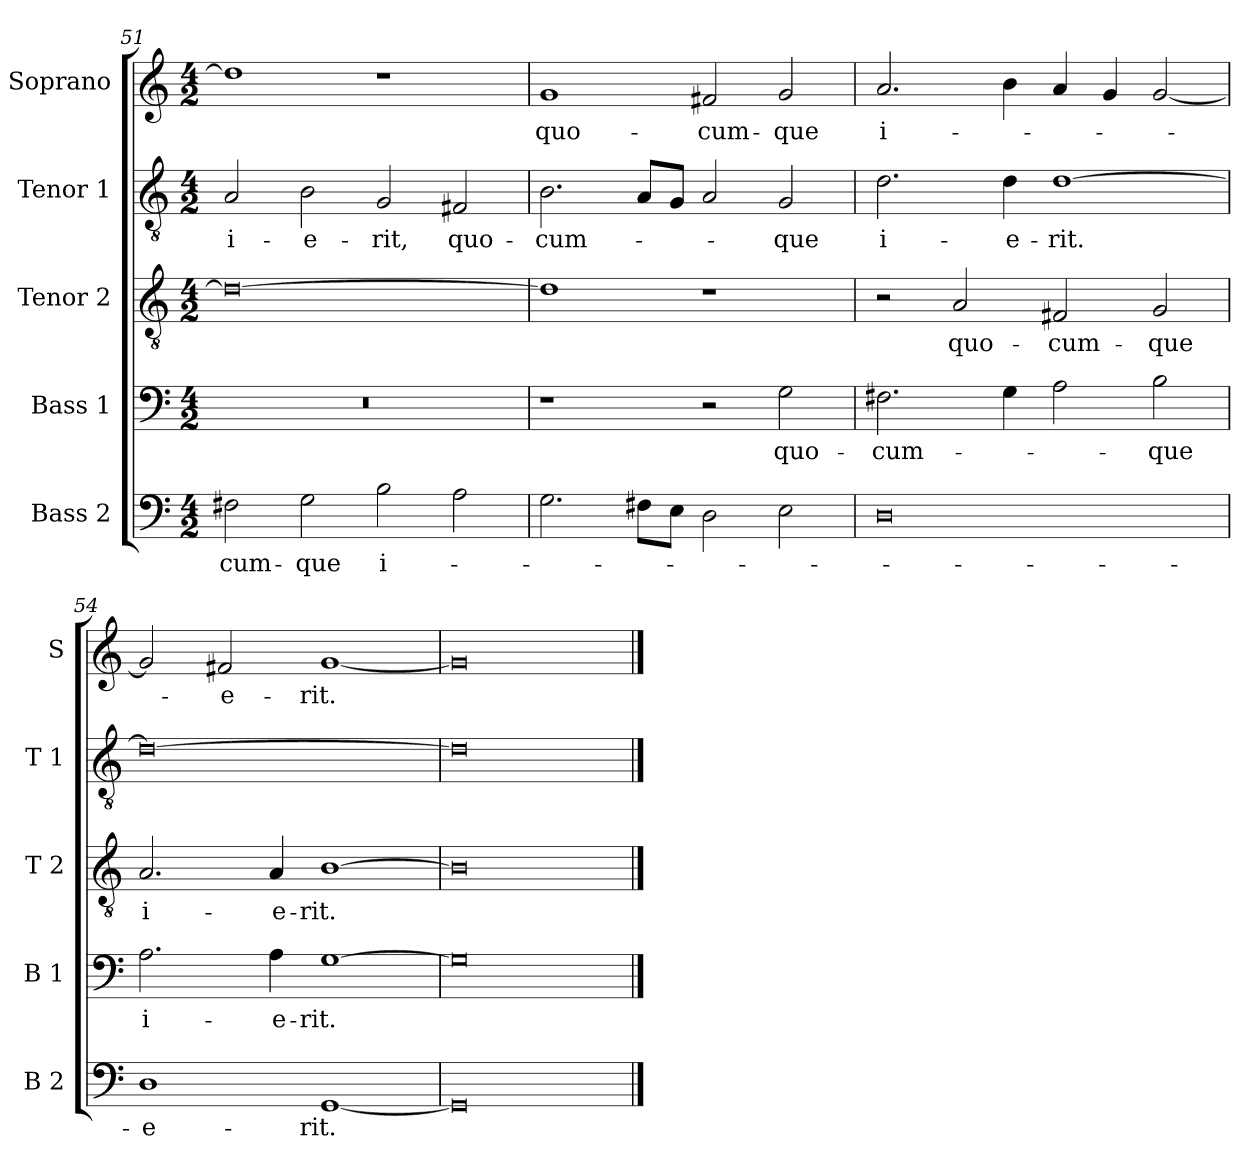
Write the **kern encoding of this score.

**kern	**text	**kern	**text	**kern	**text	**kern	**text	**kern	**text
*part5	*part5	*part4	*part4	*part3	*part3	*part2	*part2	*part1	*part1
*staff5	*staff5	*staff4	*staff4	*staff3	*staff3	*staff2	*staff2	*staff1	*staff1
*I"Bass 2	*	*I"Bass 1	*	*I"Tenor 2	*	*I"Tenor 1	*	*I"Soprano	*
*I'B 2	*	*I'B 1	*	*I'T 2	*	*I'T 1	*	*I'S	*
!!LO:LB:g=z
*clefF4	*	*clefF4	*	*clefGv2	*	*clefGv2	*	*clefG2	*
*k[]	*	*k[]	*	*k[]	*	*k[]	*	*k[]	*
*C:	*	*C:	*	*C:	*	*C:	*	*C:	*
*M4/2	*	*M4/2	*	*M4/2	*	*M4/2	*	*M4/2	*
=51	=51	=51	=51	=51	=51	=51	=51	=51	=51
!	!LO:LY:b	!	!	!	!	!	!LO:LY:b	!	!
2F#X\	-cum-	0r	.	0d_	.	2A/	i-	1dd]	.
!	!LO:LY:b	!	!	!	!	!	!LO:LY:b	!	!
2G\	-que	.	.	.	.	2B\	-e-	.	.
!	!LO:LY:b	!	!	!	!	!	!LO:LY:b	!	!
2B\	i-	.	.	.	.	2G/	-rit,	1r	.
!	!	!	!	!	!	!	!LO:LY:b	!	!
2A\	.	.	.	.	.	2F#X/	quo-	.	.
=52	=52	=52	=52	=52	=52	=52	=52	=52	=52
!	!	!	!	!	!	!	!LO:LY:b	!	!LO:LY:b
2.G\	.	1r	.	1d]	.	2.B\	-cum-	1g	quo-
8F#X\L	.	.	.	.	.	8A/L	.	.	.
8E\J	.	.	.	.	.	8G/J	.	.	.
!	!	!	!	!	!	!	!	!	!LO:LY:b
2D\	.	2r	.	1r	.	2A/	.	2f#X/	-cum-
!	!	!	!LO:LY:b	!	!	!	!LO:LY:b	!	!LO:LY:b
2E\	.	2G\	quo-	.	.	2G/	-que	2g/	-que
=53	=53	=53	=53	=53	=53	=53	=53	=53	=53
!	!	!	!LO:LY:b	!	!	!	!LO:LY:b	!	!LO:LY:b
0D	.	2.F#X\	-cum-	2r	.	2.d\	i-	2.a/	i-
!	!	!	!	!	!LO:LY:b	!	!	!	!
.	.	.	.	2A/	quo-	.	.	.	.
!	!	!	!	!	!	!	!LO:LY:b	!	!
.	.	4G\	.	.	.	4d\	-e-	4b\	.
!	!	!	!	!	!LO:LY:b	!	!LO:LY:b	!	!
.	.	2A\	.	2F#X/	-cum-	[1d	-rit.	4a/	.
.	.	.	.	.	.	.	.	4g/	.
!	!	!	!LO:LY:b	!	!LO:LY:b	!	!	!	!
.	.	2B\	-que	2G/	-que	.	.	[2g/	.
=54	=54	=54	=54	=54	=54	=54	=54	=54	=54
!	!LO:LY:b	!	!LO:LY:b	!	!LO:LY:b	!	!	!	!
1D	-e-	2.A\	i-	2.A/	i-	0d_	.	2g/]	.
!	!	!	!	!	!	!	!	!	!LO:LY:b
.	.	.	.	.	.	.	.	2f#X/	-e-
!	!	!	!LO:LY:b	!	!LO:LY:b	!	!	!	!
.	.	4A\	-e-	4A/	-e-	.	.	.	.
!	!LO:LY:b	!	!LO:LY:b	!	!LO:LY:b	!	!	!	!LO:LY:b
[1GG	-rit.	[1G	-rit.	[1B	-rit.	.	.	[1g	-rit.
=55	=55	=55	=55	=55	=55	=55	=55	=55	=55
0GG]	.	0G]	.	0B]	.	0d]	.	0g]	.
==	==	==	==	==	==	==	==	==	==
*-	*-	*-	*-	*-	*-	*-	*-	*-	*-
